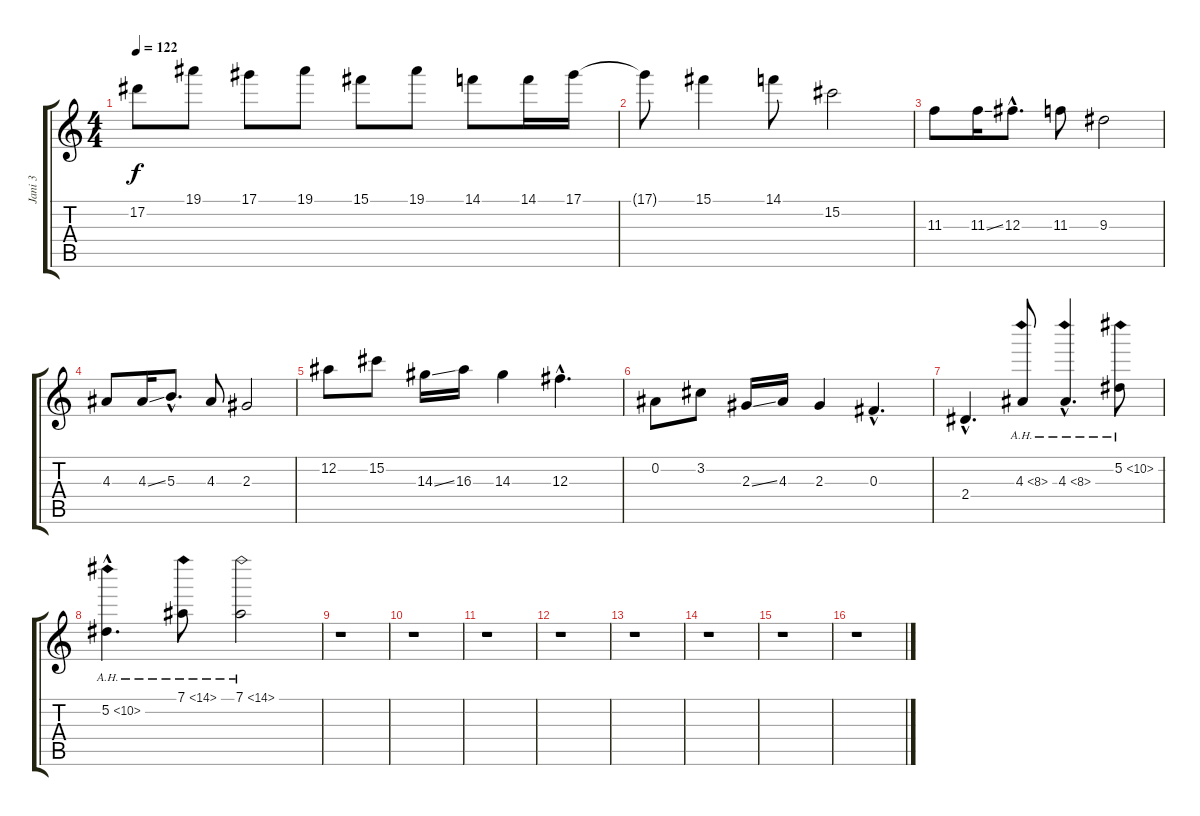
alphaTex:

\track ("Jani 3" "Jani 3") {instrument overdrivenguitar}
\staff {score tabs}
\tuning (Eb4 Bb3 Gb3 Db3 Ab2 Eb2) {hide}
\ts (4 4)
\tempo 122
\clef g2
\ks c
17.2.8{dy f} 19.1.8 17.1.8 19.1.8 15.1.8 19.1.8 14.1.8 14.1.16 17.1.16 |
17.1{t}.8 15.1.4 14.1.8 15.2.2 |
11.3.8 11.3{ss}.16 12.3{hac}.8{d} 11.3.8 9.3.2 |
4.3.8 4.3{ss}.16 5.3{hac}.8{d} 4.3.8 2.3.2 |
12.2.8 15.2.8 14.3{ss}.16 16.3.16 14.3.4 12.3{hac}.4{d} |
0.2.8 3.2.8 2.3{ss}.16 4.3.16 2.3.4 0.3{hac}.4{d} |
2.4{hac}.4{d} 4.3{ah 4}.8 4.3{ah 4 hac}.4{d} 5.2{ah 5}.8 |
5.2{ah 5 hac}.4{d} 7.1{ah 7}.8 7.1{ah 7}.2 |
r.1 |
r.1 |
r.1 |
r.1 |
r.1 |
r.1 |
r.1 |
r.1
